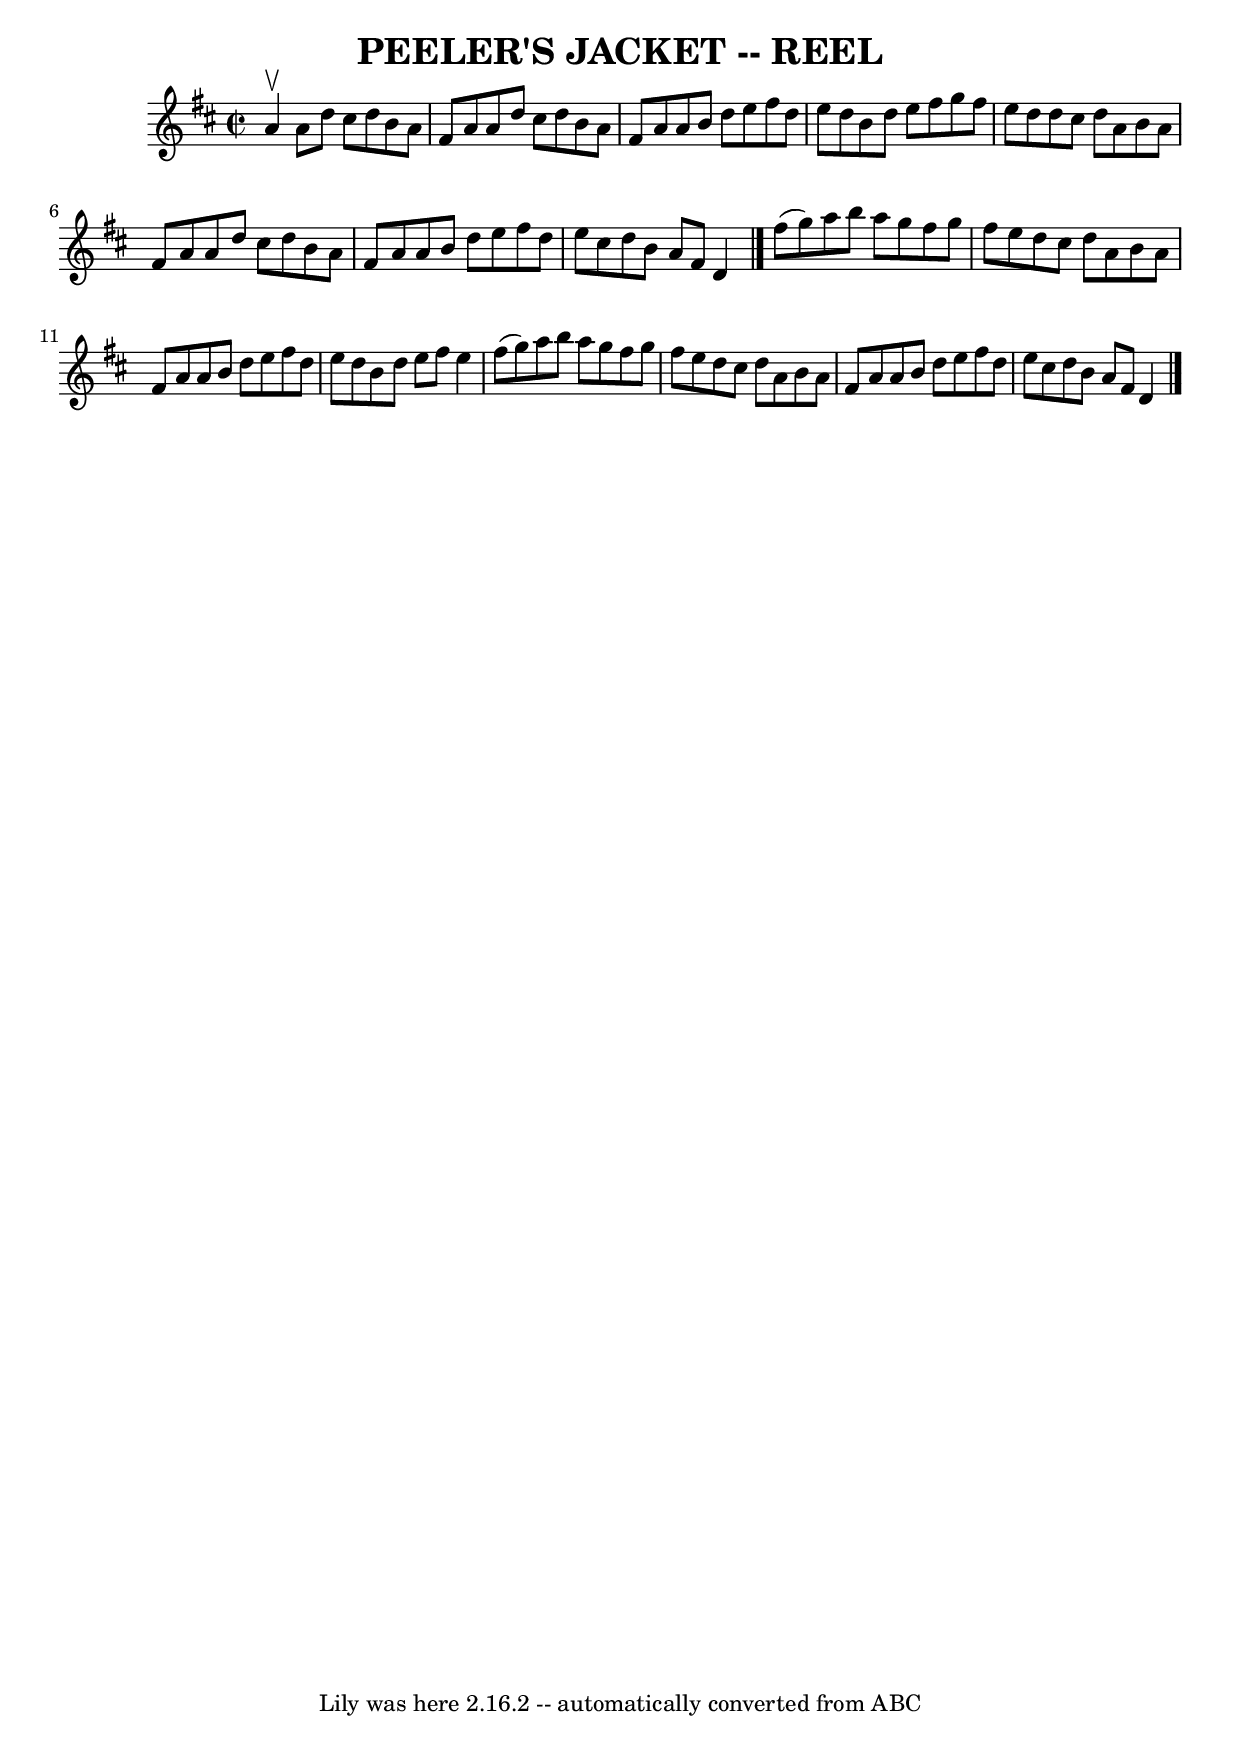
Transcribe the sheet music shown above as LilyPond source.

\version "2.7.40"
\include "Mammoth.ily"
\header {
	%% book = "Ryan's Mammoth Collection of Fiddle Tunes"
	crossRefNumber = "1"
	footnotes = ""
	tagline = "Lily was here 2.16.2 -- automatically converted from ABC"
	title = "PEELER'S JACKET -- REEL"
}
voicedefault =  {


\override Staff.TimeSignature #'style = #'C
 \time 2/2 
\key d \major a'4^\upbow   |
 a'8 d''8 cis''8    
d''8 b'8 a'8 fis'8 a'8    |
 a'8 d''8 cis''8 d''8  
 b'8 a'8 fis'8 a'8    |
 a'8 b'8 d''8 e''8 fis''8 
 d''8 e''8 d''8    |
 b'8 d''8 e''8 fis''8 g''8    
fis''8 e''8 d''8    |
 d''8 cis''8 d''8 a'8 b'8    
a'8 fis'8 a'8    |
 a'8 d''8 cis''8 d''8 b'8 a'8   
 fis'8 a'8    |
 a'8 b'8 d''8 e''8 fis''8 d''8    
e''8 cis''8    |
 d''8 b'8 a'8 fis'8 d'4    \bar "|."    
 fis''8 (g''8)   |
 a''8 b''8 a''8 g''8 fis''8    
g''8 fis''8 e''8    |
 d''8 cis''8 d''8 a'8 b'8    
a'8 fis'8 a'8    |
 a'8 b'8 d''8 e''8 fis''8 d''8  
 e''8 d''8    |
 b'8 d''8 e''8 fis''8 e''4 fis''8 (
 g''8)   |
 a''8 b''8 a''8 g''8 fis''8 g''8    
fis''8 e''8    |
 d''8 cis''8 d''8 a'8 b'8 a'8    
fis'8 a'8    |
 a'8 b'8 d''8 e''8 fis''8 d''8 e''8 
 cis''8    |
 d''8 b'8 a'8 fis'8 d'4    \bar "|."   
}

\score{
    <<

	\context Staff="default"
	{
	    \voicedefault 
	}

    >>
	\layout {
	}
	\midi {}
}
